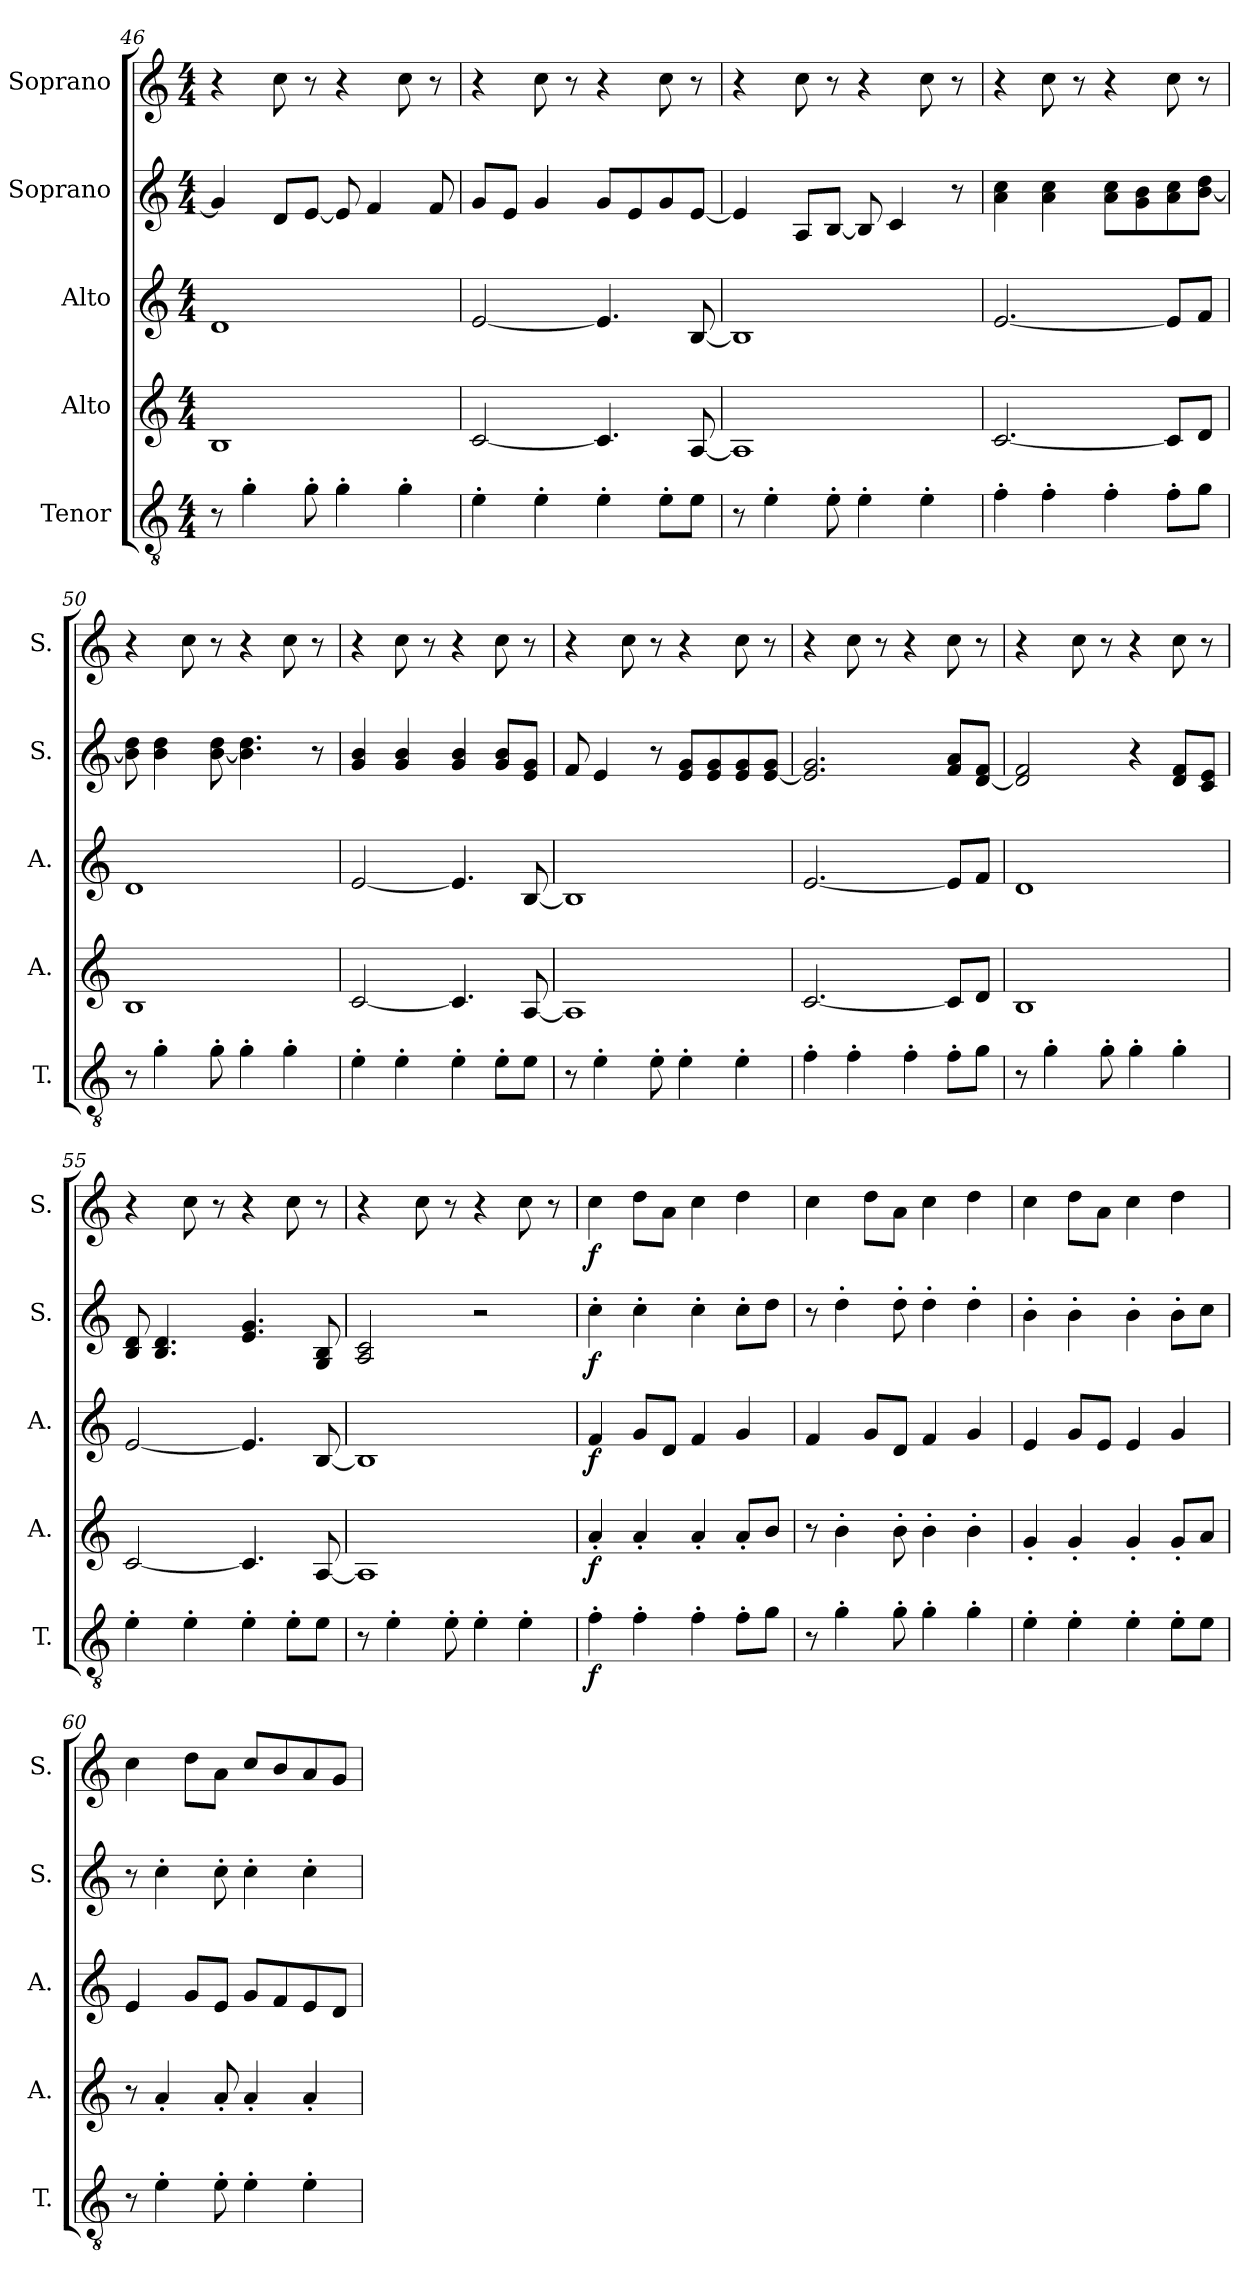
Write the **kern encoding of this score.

**kern	**dynam	**kern	**dynam	**kern	**dynam	**kern	**dynam	**kern	**dynam
*part5	*part5	*part4	*part4	*part3	*part3	*part2	*part2	*part1	*part1
*staff5	*staff5	*staff4	*staff4	*staff3	*staff3	*staff2	*staff2	*staff1	*staff1
*I"Tenor	*	*I"Alto	*	*I"Alto	*	*I"Soprano	*	*I"Soprano	*
*I'T.	*	*I'A.	*	*I'A.	*	*I'S.	*	*I'S.	*
*clefGv2	*	*clefG2	*	*clefG2	*	*clefG2	*	*clefG2	*
*k[]	*	*k[]	*	*k[]	*	*k[]	*	*k[]	*
*M4/4	*	*M4/4	*	*M4/4	*	*M4/4	*	*M4/4	*
=46	=46	=46	=46	=46	=46	=46	=46	=46	=46
8r	.	1B	.	1d	.	4g/]	.	4r	.
4g'\	.	.	.	.	.	.	.	.	.
.	.	.	.	.	.	8d/L	.	8cc\	.
8g'\	.	.	.	.	.	[8e/J	.	8r	.
4g'\	.	.	.	.	.	8e/]	.	4r	.
.	.	.	.	.	.	4f/	.	.	.
4g'\	.	.	.	.	.	.	.	8cc\	.
.	.	.	.	.	.	8f/	.	8r	.
=47	=47	=47	=47	=47	=47	=47	=47	=47	=47
4e'\	.	[2c/	.	[2e/	.	8g/L	.	4r	.
.	.	.	.	.	.	8e/J	.	.	.
4e'\	.	.	.	.	.	4g/	.	8cc\	.
.	.	.	.	.	.	.	.	8r	.
4e'\	.	4.c/]	.	4.e/]	.	8g/L	.	4r	.
.	.	.	.	.	.	8e/	.	.	.
8e'\L	.	.	.	.	.	8g/	.	8cc\	.
8e\J	.	[8A/	.	[8B/	.	[8e/J	.	8r	.
!!LO:PB:g=z
=48	=48	=48	=48	=48	=48	=48	=48	=48	=48
8r	.	1A]	.	1B]	.	4e/]	.	4r	.
4e'\	.	.	.	.	.	.	.	.	.
.	.	.	.	.	.	8A/L	.	8cc\	.
8e'\	.	.	.	.	.	[8B/J	.	8r	.
4e'\	.	.	.	.	.	8B/]	.	4r	.
.	.	.	.	.	.	4c/	.	.	.
4e'\	.	.	.	.	.	.	.	8cc\	.
.	.	.	.	.	.	8r	.	8r	.
=49	=49	=49	=49	=49	=49	=49	=49	=49	=49
4f'\	.	[2.c/	.	[2.e/	.	4a\ 4cc\	.	4r	.
4f'\	.	.	.	.	.	4a\ 4cc\	.	8cc\	.
.	.	.	.	.	.	.	.	8r	.
4f'\	.	.	.	.	.	8a\ 8cc\L	.	4r	.
.	.	.	.	.	.	8g\ 8b\	.	.	.
8f'\L	.	8c/L]	.	8e/L]	.	8a\ 8cc\	.	8cc\	.
8g\J	.	8d/J	.	8f/J	.	[8b\ 8dd\J	.	8r	.
=50	=50	=50	=50	=50	=50	=50	=50	=50	=50
8r	.	1B	.	1d	.	8b\] 8dd\	.	4r	.
4g'\	.	.	.	.	.	4b\ 4dd\	.	.	.
.	.	.	.	.	.	.	.	8cc\	.
8g'\	.	.	.	.	.	[8b\ 8dd\	.	8r	.
4g'\	.	.	.	.	.	4.b\] 4.dd\	.	4r	.
4g'\	.	.	.	.	.	.	.	8cc\	.
.	.	.	.	.	.	8r	.	8r	.
=51	=51	=51	=51	=51	=51	=51	=51	=51	=51
4e'\	.	[2c/	.	[2e/	.	4g/ 4b/	.	4r	.
4e'\	.	.	.	.	.	4g/ 4b/	.	8cc\	.
.	.	.	.	.	.	.	.	8r	.
4e'\	.	4.c/]	.	4.e/]	.	4g/ 4b/	.	4r	.
8e'\L	.	.	.	.	.	8g/ 8b/L	.	8cc\	.
8e\J	.	[8A/	.	[8B/	.	8e/ 8g/J	.	8r	.
=52	=52	=52	=52	=52	=52	=52	=52	=52	=52
8r	.	1A]	.	1B]	.	8f/	.	4r	.
4e'\	.	.	.	.	.	4e/	.	.	.
.	.	.	.	.	.	.	.	8cc\	.
8e'\	.	.	.	.	.	8r	.	8r	.
4e'\	.	.	.	.	.	8e/ 8g/L	.	4r	.
.	.	.	.	.	.	8e/ 8g/	.	.	.
4e'\	.	.	.	.	.	8e/ 8g/	.	8cc\	.
.	.	.	.	.	.	[8e/ 8g/J	.	8r	.
=53	=53	=53	=53	=53	=53	=53	=53	=53	=53
4f'\	.	[2.c/	.	[2.e/	.	2.e/] 2.g/	.	4r	.
4f'\	.	.	.	.	.	.	.	8cc\	.
.	.	.	.	.	.	.	.	8r	.
4f'\	.	.	.	.	.	.	.	4r	.
8f'\L	.	8c/L]	.	8e/L]	.	8f/ 8a/L	.	8cc\	.
8g\J	.	8d/J	.	8f/J	.	[8d/ 8f/J	.	8r	.
!!LO:LB:g=z
=54	=54	=54	=54	=54	=54	=54	=54	=54	=54
8r	.	1B	.	1d	.	2d/] 2f/	.	4r	.
4g'\	.	.	.	.	.	.	.	.	.
.	.	.	.	.	.	.	.	8cc\	.
8g'\	.	.	.	.	.	.	.	8r	.
4g'\	.	.	.	.	.	4r	.	4r	.
4g'\	.	.	.	.	.	8d/ 8f/L	.	8cc\	.
.	.	.	.	.	.	8c/ 8e/J	.	8r	.
=55	=55	=55	=55	=55	=55	=55	=55	=55	=55
4e'\	.	[2c/	.	[2e/	.	8B/ 8d/	.	4r	.
.	.	.	.	.	.	4.B/ 4.d/	.	.	.
4e'\	.	.	.	.	.	.	.	8cc\	.
.	.	.	.	.	.	.	.	8r	.
4e'\	.	4.c/]	.	4.e/]	.	4.e/ 4.g/	.	4r	.
8e'\L	.	.	.	.	.	.	.	8cc\	.
8e\J	.	[8A/	.	[8B/	.	8G/ 8B/	.	8r	.
=56	=56	=56	=56	=56	=56	=56	=56	=56	=56
8r	.	1A]	.	1B]	.	2A/ 2c/	.	4r	.
4e'\	.	.	.	.	.	.	.	.	.
.	.	.	.	.	.	.	.	8cc\	.
8e'\	.	.	.	.	.	.	.	8r	.
4e'\	.	.	.	.	.	2r	.	4r	.
4e'\	.	.	.	.	.	.	.	8cc\	.
.	.	.	.	.	.	.	.	8r	.
=57	=57	=57	=57	=57	=57	=57	=57	=57	=57
!	!LO:DY:b	!	!LO:DY:b	!	!LO:DY:b	!	!LO:DY:b	!	!LO:DY:b
4f'\	f	4a'/	f	4f/	f	4cc'\	f	4cc\	f
4f'\	.	4a'/	.	8g/L	.	4cc'\	.	8dd\L	.
.	.	.	.	8d/J	.	.	.	8a\J	.
4f'\	.	4a'/	.	4f/	.	4cc'\	.	4cc\	.
8f'\L	.	8a'/L	.	4g/	.	8cc'\L	.	4dd\	.
8g\J	.	8b/J	.	.	.	8dd\J	.	.	.
=58	=58	=58	=58	=58	=58	=58	=58	=58	=58
8r	.	8r	.	4f/	.	8r	.	4cc\	.
4g'\	.	4b'\	.	.	.	4dd'\	.	.	.
.	.	.	.	8g/L	.	.	.	8dd\L	.
8g'\	.	8b'\	.	8d/J	.	8dd'\	.	8a\J	.
4g'\	.	4b'\	.	4f/	.	4dd'\	.	4cc\	.
4g'\	.	4b'\	.	4g/	.	4dd'\	.	4dd\	.
=59	=59	=59	=59	=59	=59	=59	=59	=59	=59
4e'\	.	4g'/	.	4e/	.	4b'\	.	4cc\	.
4e'\	.	4g'/	.	8g/L	.	4b'\	.	8dd\L	.
.	.	.	.	8e/J	.	.	.	8a\J	.
4e'\	.	4g'/	.	4e/	.	4b'\	.	4cc\	.
8e'\L	.	8g'/L	.	4g/	.	8b'\L	.	4dd\	.
8e\J	.	8a/J	.	.	.	8cc\J	.	.	.
!!LO:PB:g=z
=60	=60	=60	=60	=60	=60	=60	=60	=60	=60
8r	.	8r	.	4e/	.	8r	.	4cc\	.
4e'\	.	4a'/	.	.	.	4cc'\	.	.	.
.	.	.	.	8g/L	.	.	.	8dd\L	.
8e'\	.	8a'/	.	8e/J	.	8cc'\	.	8a\J	.
4e'\	.	4a'/	.	8g/L	.	4cc'\	.	8cc/L	.
.	.	.	.	8f/	.	.	.	8b/	.
4e'\	.	4a'/	.	8e/	.	4cc'\	.	8a/	.
.	.	.	.	8d/J	.	.	.	8g/J	.
=	=	=	=	=	=	=	=	=	=
*-	*-	*-	*-	*-	*-	*-	*-	*-	*-
